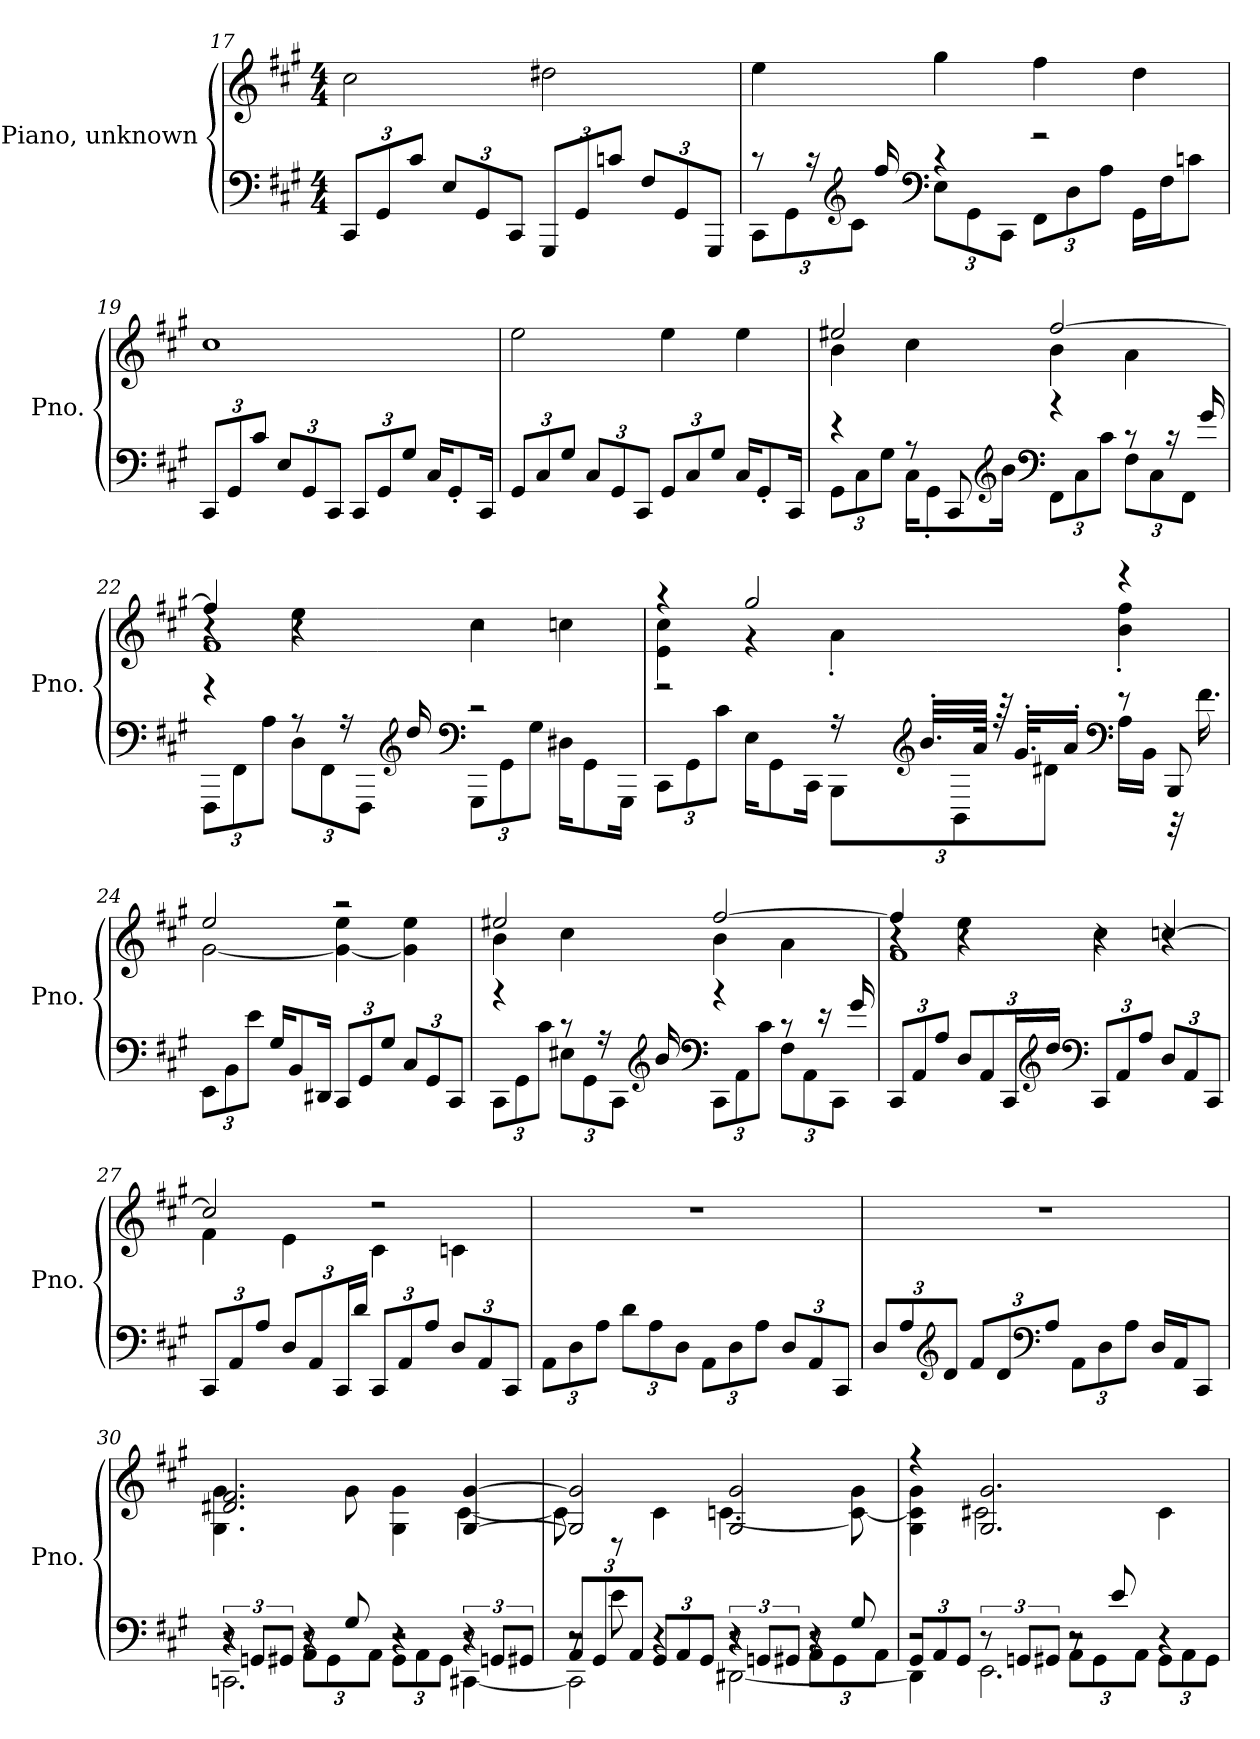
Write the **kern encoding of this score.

**kern	**kern
*part1	*part1
*staff2	*staff1
*I"Piano, unknown	*
*I'Pno.	*
*clefF4	*clefG2
*k[f#c#g#]	*k[f#c#g#]
*M4/4	*M4/4
*Xbrackettup	*
=17	=17
12CC#/L	2cc#\
12GG#/	.
12c#/J	.
12E/L	.
12GG#/	.
12CC#/J	.
12GGG#/L	2dd#X\
12GG#/	.
12cn/J	.
12F#/L	.
12GG#/	.
12GGG#/J	.
!!LO:LB:g=z
=18	=18
*^	*
8r	12CC#\L	4ee\
.	12GG#\	.
16r	.	.
*clefG2	*	*
.	12c#\J	.
16ff#/	.	.
*clefF4	*	*
4r	12E\L	4gg#\
.	12GG#\	.
.	12CC#\J	.
2r	12FF#\L	4ff#\
.	12D\	.
.	12A\J	.
.	16GG#\LL	4dd\
.	16F#\J	.
.	8cn\J	.
*v	*v	*
=19	=19
12CC#/L	1cc#
12GG#/	.
12c#/J	.
12E/L	.
12GG#/	.
12CC#/J	.
12CC#/L	.
12GG#/	.
12G#/J	.
16C#/KL	.
8GG#'/	.
16CC#/Jk	.
=20	=20
12GG#/L	2ee\
12C#/	.
12G#/J	.
12C#/L	.
12GG#/	.
12CC#/J	.
12GG#/L	4ee\
12C#/	.
12G#/J	.
16C#/KL	4ee\
8GG#'/	.
16CC#/Jk	.
!!LO:LB:g=z
=21	=21
*^	*^
4r	12GG#\L	2ee#X/	4b\
.	12C#\	.	.
.	12G#\J	.	.
8r	16C#\KL	.	4cc#\
.	8GG#'\	.	.
8CC#/	.	.	.
*clefG2	*	*	*
.	16b\Jk	.	.
*clefF4	*	*	*
4r	12FF#\L	[2ff#/	4b\
.	12C#\	.	.
.	12c#\J	.	.
8r	12F#\L	.	4a\
.	12C#\	.	.
16r	.	.	.
.	12FF#\J	.	.
16g#/	.	.	.
=22	=22	=22	=22
*	*	*	*^
4r	12FFF#\L	4ff#/]	4r	1f#
.	12FF#\	.	.	.
.	12A\J	.	.	.
8r	12D\L	4r	4ee\	.
.	12FF#\	.	.	.
16r	.	.	.	.
.	12FFF#\J	.	.	.
*clefG2	*	*	*	*
16dd/	.	.	.	.
*clefF4	*	*	*	*
2r	12GGG#\L	2r	4cc#\	.
.	12GG#\	.	.	.
.	12G#\J	.	.	.
.	16D#X\KL	.	4ccn\	.
.	8GG#\	.	.	.
.	16GGG#\Jk	.	.	.
*	*	*	*v	*v
!!LO:LB:g=z
=23	=23	=23	=23
2r	12CC#\L	4r	4e\ 4cc#\
.	12GG#\	.	.
.	12c#\J	.	.
.	16E\KL	2gg#/	4r
.	8GG#\	.	.
.	16CC#\Jk	.	.
16r	12BBB\L	.	4a'\
*clefG2	*	*	*
32.b'/LLL	.	.	.
.	12BB\	.	.
64a/JJJk	.	.	.
64r	.	.	.
32.g#'/KLL	.	.	.
.	12d#X\J	.	.
16a'/JJ	.	.	.
*clefF4	*	*	*
8r	16A\LL	4r	4b\' 4ff#\'
.	16BB\JJ	.	.
8BBB/	32r	.	.
.	16.f#\	.	.
*v	*v	*	*
=24	=24	=24
12EE\L	2ee/	[2g#\
12BB\	.	.
12e\J	.	.
16G#/KL	.	.
8BB/	.	.
16DD#X/Jk	.	.
12CC#/L	2r	4g#\_ 4ee\
12GG#/	.	.
12G#/J	.	.
12C#/L	.	4g#\] 4ee\
12GG#/	.	.
12CC#/J	.	.
!!LO:LB:g=z	!!
=25	=25	=25
*^	*	*
4r	12CC#\L	2ee#X/	4b\
.	12GG#\	.	.
.	12c#\J	.	.
8r	12E#X\L	.	4cc#\
.	12GG#\	.	.
16r	.	.	.
.	12CC#\J	.	.
*clefG2	*	*	*
16b/	.	.	.
*clefF4	*	*	*
4r	12CC#\L	[2ff#/	4b\
.	12AA\	.	.
.	12c#\J	.	.
8r	12F#\L	.	4a\
.	12AA\	.	.
16r	.	.	.
.	12CC#\J	.	.
16g#/	.	.	.
*v	*v	*	*
=26	=26	=26
*	*	*^
12CC#/L	4ff#/]	4r	1f#
12AA/	.	.	.
12A/J	.	.	.
12D/L	4r	4ee\	.
12AA/	.	.	.
24CC#/L	.	.	.
*clefG2	*	*	*
24dd/JJ	.	.	.
*clefF4	*	*	*
12CC#/L	4r	4cc#\	.
12AA/	.	.	.
12A/J	.	.	.
12D/L	[4ccn/	4r	.
12AA/	.	.	.
12CC#/J	.	.	.
*	*	*v	*v
!!LO:LB:g=z
=27	=27	=27
12CC#/L	2cc/]	4f#\
12AA/	.	.
12A/J	.	.
12D/L	.	4e\
12AA/	.	.
24CC#/L	.	.
24d/JJ	.	.
12CC#/L	2r	4c#\
12AA/	.	.
12A/J	.	.
12D/L	.	4cn\
12AA/	.	.
12CC#/J	.	.
*	*v	*v
=28	=28
12AA\L	1r
12D\	.
12A\J	.
12d\L	.
12A\	.
12D\J	.
12AA\L	.
12D\	.
12A\J	.
12D/L	.
12AA/	.
12CC#/J	.
=29	=29
12D/L	1r
12A/	.
*clefG2	*
12d/J	.
12f#/L	.
12d/	.
*clefF4	*
12A/J	.
12AA\L	.
12D\	.
12A\J	.
16D/LL	.
16AA/J	.
8CC#/J	.
!!LO:PB:g=z
=30	=30
*^	*
*	*^	*
*	*	*brackettup	*
*	*	*^	*^
4r	4r	12r	2.CCn\	2.d#X/ 2.f#/	4.G#\ 4.g#\
.	.	12GGn/L	.	.	.
.	.	12GG#X/J	.	.	.
*	*Xbrackettup	*	*	*	*
8r	12AA\L	4r	.	.	.
.	12GG#\	.	.	.	.
8G#/	.	.	.	.	8g#\
.	12AA\J	.	.	.	.
2r	12GG#\L	4r	.	.	4G#\ 4g#\
.	12AA\	.	.	.	.
.	12GG#\J	.	.	.	.
*	*	*brackettup	*	*	*
.	4r	12r	[4CC#X\	[4G#/ [4g#/	[4c#\
.	.	12GGn/L	.	.	.
.	.	12GG#X/J	.	.	.
=31	=31	=31	=31	=31	=31
*	*	*Xbrackettup	*	*	*
2r	8r	12AA/L	2CC#\]	2G#/] 2g#/]	8c#\]
.	.	12GG#/	.	.	.
.	8e\	.	.	.	8r
.	.	12AA/J	.	.	.
.	4r	12GG#/L	.	.	4c#\
.	.	12AA/	.	.	.
.	.	12GG#/J	.	.	.
*	*	*brackettup	*	*	*
4r	4r	12r	[2DD#X\	2G#/ 2g#/	[4.cn\
.	.	12GGn/L	.	.	.
.	.	12GG#X/J	.	.	.
*	*Xbrackettup	*	*	*	*
8r	12AA\L	4r	.	.	.
.	12GG#\	.	.	.	.
8G#/	.	.	.	.	8c\_ 8g#\
.	12AA\J	.	.	.	.
!!LO:LB:g=z	!!
=32	=32	=32	=32	=32	=32
2r	2r	12GG#/L	4DD#\]	4r	4G#\ 4c\] 4g#\
.	.	12AA/	.	.	.
.	.	12GG#/J	.	.	.
*	*	*brackettup	*	*	*
.	.	12r	2.EE\	2.G#/ 2.g#/	2c#X\
.	.	12GGn/L	.	.	.
.	.	12GG#X/J	.	.	.
*	*Xbrackettup	*	*	*	*
8r	12AA\L	2r	.	.	.
.	12GG#\	.	.	.	.
8e/	.	.	.	.	.
.	12AA\J	.	.	.	.
4r	12GG#\L	.	.	.	4c#\
.	12AA\	.	.	.	.
.	12GG#\J	.	.	.	.
*v	*v	*v	*v	*	*
*	*v	*v
=	=
*-	*-
